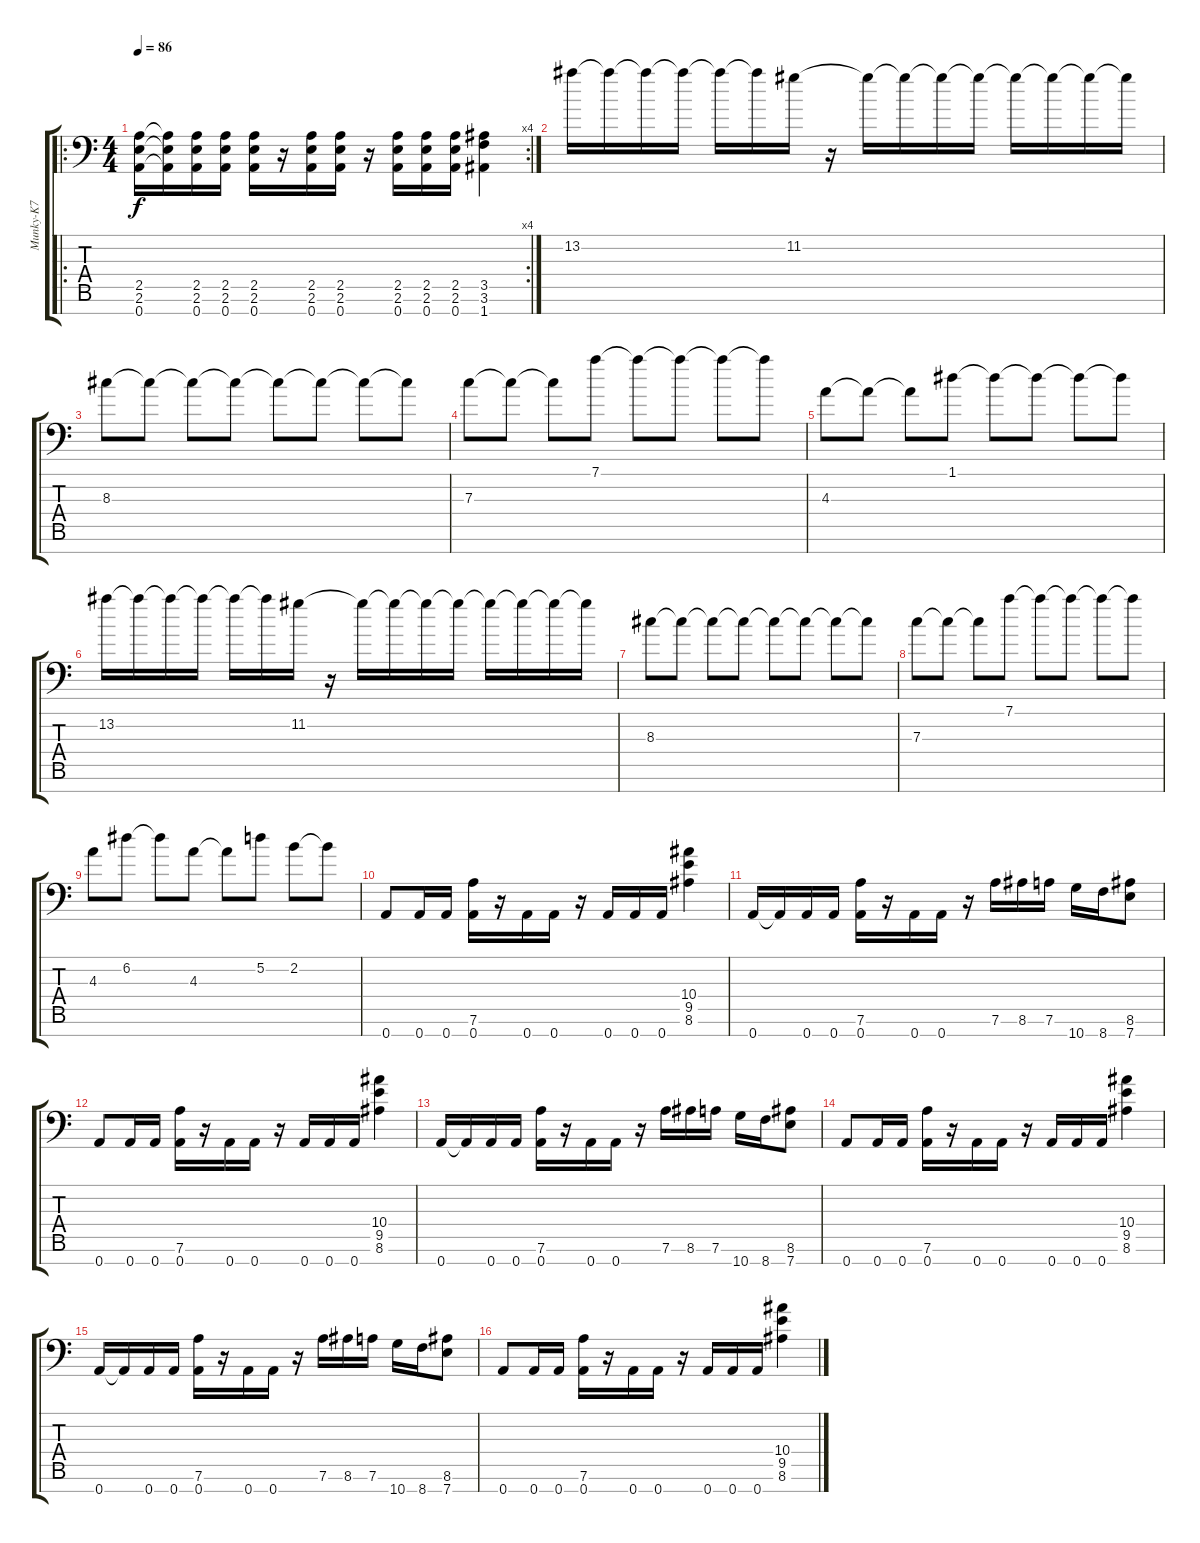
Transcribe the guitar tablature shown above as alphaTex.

\track ("Munky-K7" "Munky-K7") {instrument distortionguitar}
\staff {score tabs}
\tuning (D4 A3 F3 C3 G2 D2 A1) {hide}
\ro
\rc 4
\ts (4 4)
\tempo 86
\clef f4
\ks c
(2.5 2.6 0.7).16{dy f} (2.5{t} 2.6{t} 0.7{t}).16 (2.5 2.6 0.7).16 (2.5 2.6 0.7).16 (2.5 2.6 0.7).16 r.16 (2.5 2.6 0.7).16 (2.5 2.6 0.7).16 r.16 (2.5 2.6 0.7).16 (2.5 2.6 0.7).16 (2.5 2.6 0.7).16 (3.5 3.6 1.7).4 |
13.2.16{instrument distortionguitar} 13.2{t}.16 13.2{t}.16 13.2{t}.16 13.2{t}.16 13.2{t}.16 11.2.16 r.16 11.2{t}.16 11.2{t}.16 11.2{t}.16 11.2{t}.16 11.2{t}.16 11.2{t}.16 11.2{t}.16 11.2{t}.16 |
8.3.8 8.3{t}.8 8.3{t}.8 8.3{t}.8 8.3{t}.8 8.3{t}.8 8.3{t}.8 8.3{t}.8 |
7.3.8 7.3{t}.8 7.3{t}.8 7.1.8 7.1{t}.8 7.1{t}.8 7.1{t}.8 7.1{t}.8 |
4.3.8 4.3{t}.8 4.3{t}.8 1.1.8 1.1{t}.8 1.1{t}.8 1.1{t}.8 1.1{t}.8 |
13.2.16 13.2{t}.16 13.2{t}.16 13.2{t}.16 13.2{t}.16 13.2{t}.16 11.2.16 r.16 11.2{t}.16 11.2{t}.16 11.2{t}.16 11.2{t}.16 11.2{t}.16 11.2{t}.16 11.2{t}.16 11.2{t}.16 |
8.3.8 8.3{t}.8 8.3{t}.8 8.3{t}.8 8.3{t}.8 8.3{t}.8 8.3{t}.8 8.3{t}.8 |
7.3.8 7.3{t}.8 7.3{t}.8 7.1.8 7.1{t}.8 7.1{t}.8 7.1{t}.8 7.1{t}.8 |
4.3.8 6.2.8 6.2{t}.8 4.3.8 4.3{t}.8 5.2.8 2.2.8 2.2{t}.8 |
0.7.8{instrument distortionguitar} 0.7.16 0.7.16 (7.6 0.7).16 r.16 0.7.16 0.7.16 r.16 0.7.16 0.7.16 0.7.16 (10.4 9.5 8.6).4 |
0.7.16 0.7{t}.16 0.7.16 0.7.16 (7.6 0.7).16 r.16 0.7.16 0.7.16 r.16 7.6.16 8.6.16 7.6.16 10.7.16 8.7.16 (8.6 7.7).8 |
0.7.8 0.7.16 0.7.16 (7.6 0.7).16 r.16 0.7.16 0.7.16 r.16 0.7.16 0.7.16 0.7.16 (10.4 9.5 8.6).4 |
0.7.16 0.7{t}.16 0.7.16 0.7.16 (7.6 0.7).16 r.16 0.7.16 0.7.16 r.16 7.6.16 8.6.16 7.6.16 10.7.16 8.7.16 (8.6 7.7).8 |
0.7.8 0.7.16 0.7.16 (7.6 0.7).16 r.16 0.7.16 0.7.16 r.16 0.7.16 0.7.16 0.7.16 (10.4 9.5 8.6).4 |
0.7.16 0.7{t}.16 0.7.16 0.7.16 (7.6 0.7).16 r.16 0.7.16 0.7.16 r.16 7.6.16 8.6.16 7.6.16 10.7.16 8.7.16 (8.6 7.7).8 |
0.7.8 0.7.16 0.7.16 (7.6 0.7).16 r.16 0.7.16 0.7.16 r.16 0.7.16 0.7.16 0.7.16 (10.4 9.5 8.6).4
